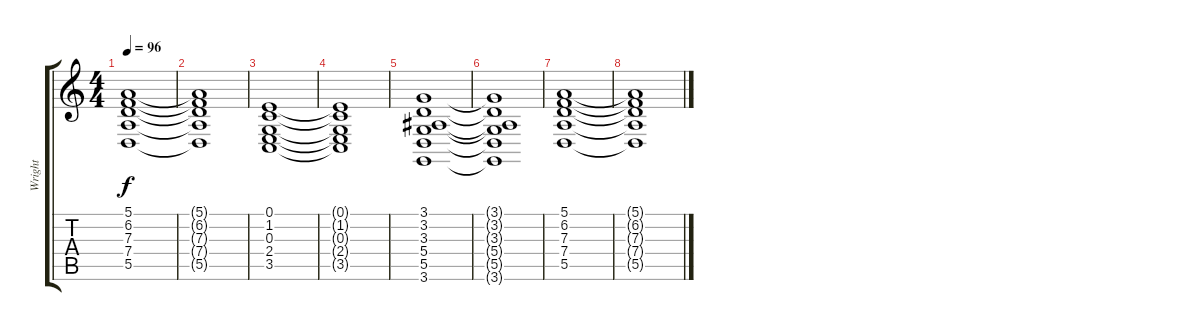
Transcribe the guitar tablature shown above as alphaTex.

\track ("Wright" "Wright") {instrument synthstrings1}
\staff {score tabs}
\tuning (E4 B3 G3 D3 A2 E2) {hide}
\ts (4 4)
\tempo 96
\clef g2
\ks c
(5.1 6.2 7.3 7.4 5.5).1{dy f instrument synthstrings1} |
(5.1{t} 6.2{t} 7.3{t} 7.4{t} 5.5{t}).1 |
(0.1 1.2 0.3 2.4 3.5).1 |
(0.1{t} 1.2{t} 0.3{t} 2.4{t} 3.5{t}).1 |
(3.1 3.2 3.3 5.4 5.5 3.6).1 |
(3.1{t} 3.2{t} 3.3{t} 5.4{t} 5.5{t} 3.6{t}).1 |
(5.1 6.2 7.3 7.4 5.5).1 |
(5.1{t} 6.2{t} 7.3{t} 7.4{t} 5.5{t}).1
